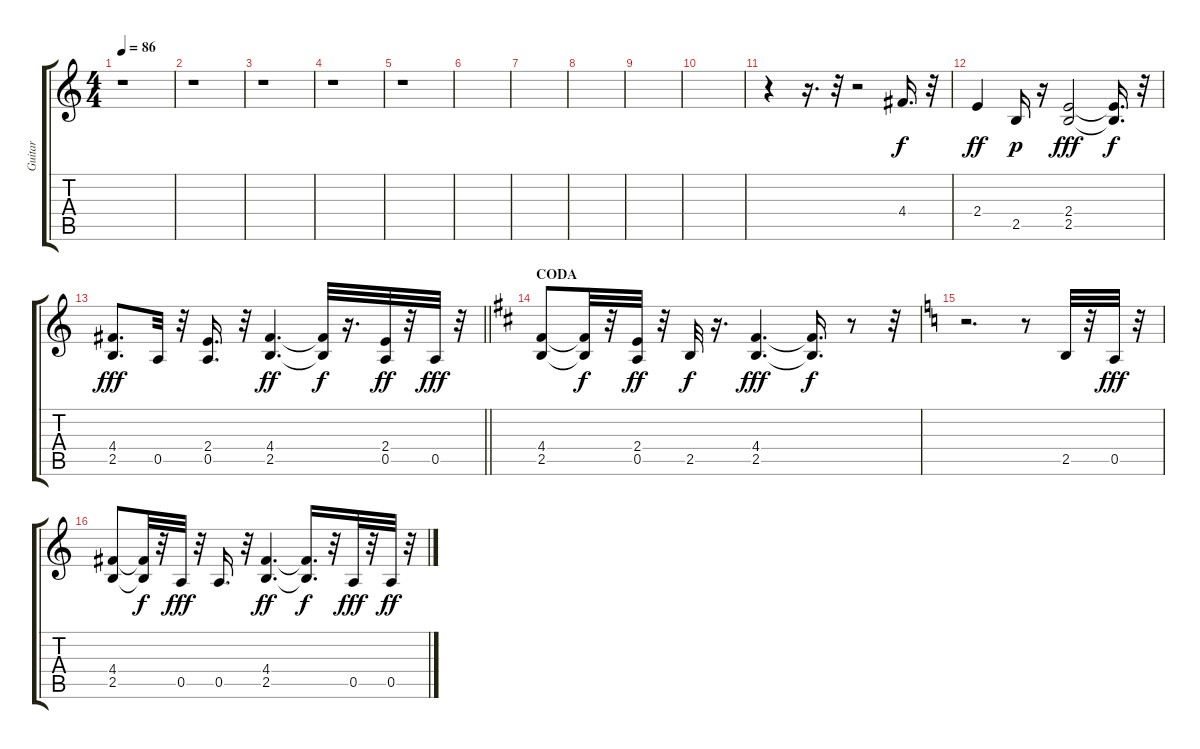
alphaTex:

\track ("Guitar" "Guitar") {instrument distortionguitar}
\staff {score tabs}
\tuning (E4 B3 G3 D3 A2 E2) {hide}
\ts (4 4)
\tempo 86
\clef g2
\ks c
r.1{dy ff} |
r.1 |
r.1 |
r.1 |
r.1 |
|
|
|
|
|
r.4 r.16{d} r.32 r.2 4.4.16{d dy f} r.32 |
2.4.4{dy ff} 2.5.16{dy p} r.16 (2.4 2.5).2{dy fff} (2.4{t} 2.5{t}).16{d dy f} r.32 |
\barLineRight lightlight
(4.4 2.5).8{d dy fff} 0.5.32 r.32 (2.4 0.5).16{d} r.32 (4.4 2.5).4{d dy ff} (4.4{t} 2.5{t}).32{dy f} r.16{d} (2.4 0.5).32{dy ff} r.32 0.5.32{dy fff} r.32 |
\section ("" "CODA")
\ks d
(4.4 2.5).8 (4.4{t} 2.5{t}).32{dy f} r.32 (2.4 0.5).32{dy ff} r.32 2.5.32{dy f} r.16{d} (4.4 2.5).4{d dy fff} (4.4{t} 2.5{t}).16{d dy f} r.8 r.32 |
\ks c
r.2{d} r.8 2.5.32 r.32 0.5.32{dy fff} r.32 |
(4.4 2.5).8 (4.4{t} 2.5{t}).32{dy f} r.32 0.5.32{dy fff} r.32 0.5.16{d} r.32 (4.4 2.5).4{d dy ff} (4.4{t} 2.5{t}).16{d dy f} r.32 0.5.32{dy fff} r.32 0.5.32{dy ff} r.32
